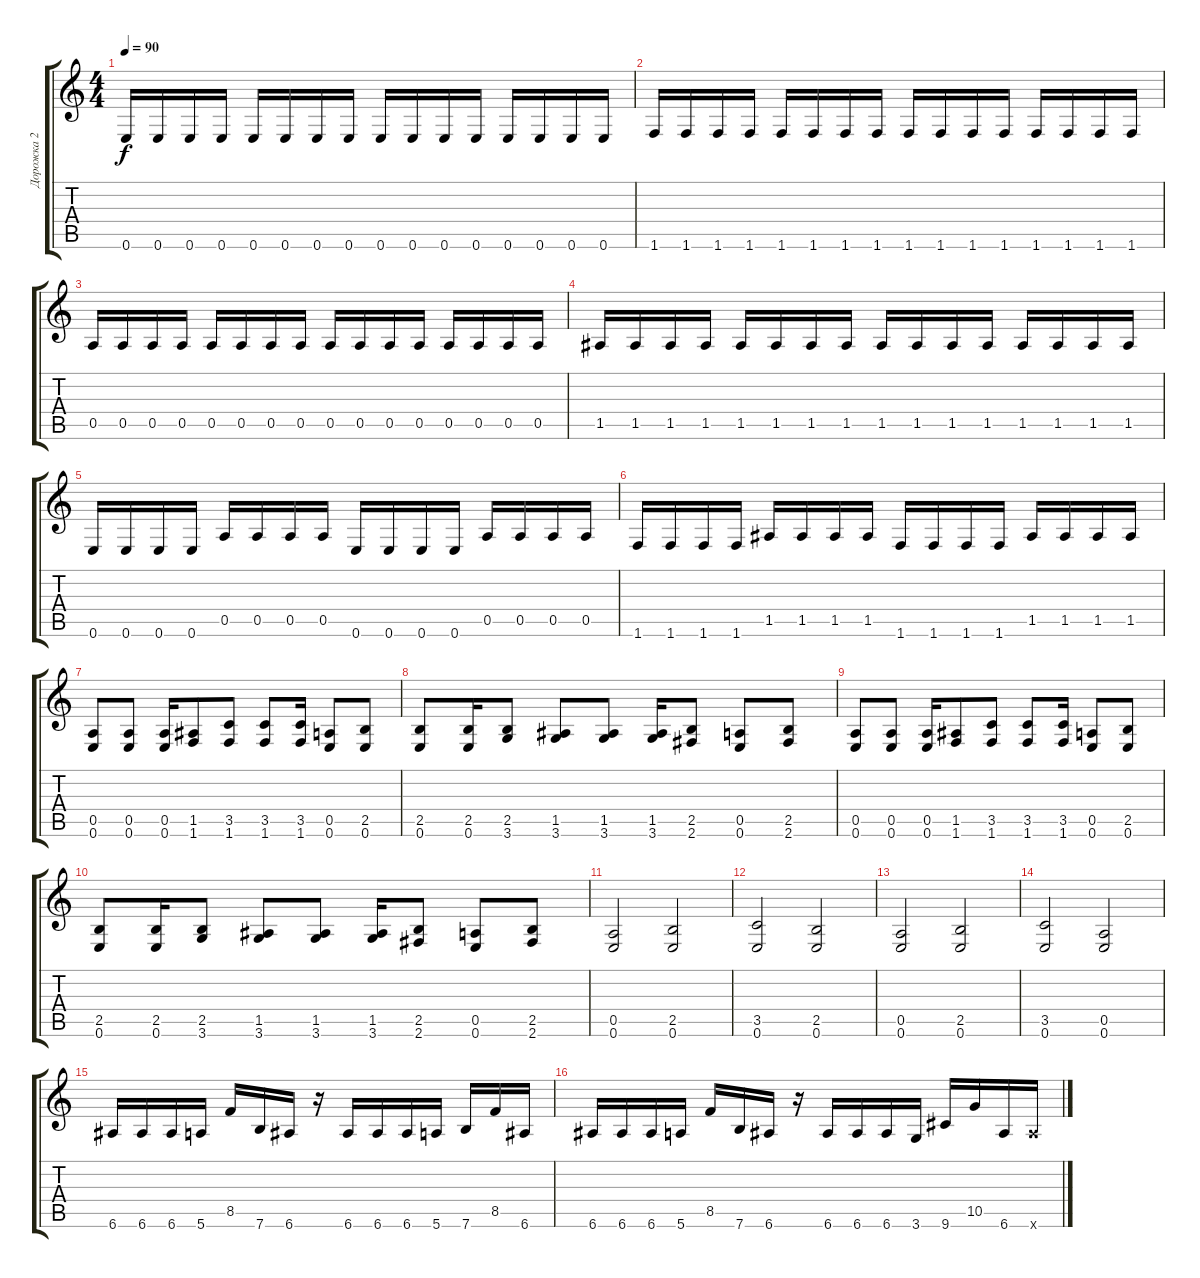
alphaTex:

\track ("Дорожка 2" "Дорожка 2") {instrument overdrivenguitar}
\staff {score tabs}
\tuning (E4 B3 G3 D3 A2 E2) {hide}
\ts (4 4)
\tempo 90
\clef g2
\ks c
0.6.16{dy f} 0.6.16 0.6.16 0.6.16 0.6.16 0.6.16 0.6.16 0.6.16 0.6.16 0.6.16 0.6.16 0.6.16 0.6.16 0.6.16 0.6.16 0.6.16 |
1.6.16 1.6.16 1.6.16 1.6.16 1.6.16 1.6.16 1.6.16 1.6.16 1.6.16 1.6.16 1.6.16 1.6.16 1.6.16 1.6.16 1.6.16 1.6.16 |
0.5.16 0.5.16 0.5.16 0.5.16 0.5.16 0.5.16 0.5.16 0.5.16 0.5.16 0.5.16 0.5.16 0.5.16 0.5.16 0.5.16 0.5.16 0.5.16 |
1.5.16 1.5.16 1.5.16 1.5.16 1.5.16 1.5.16 1.5.16 1.5.16 1.5.16 1.5.16 1.5.16 1.5.16 1.5.16 1.5.16 1.5.16 1.5.16 |
0.6.16 0.6.16 0.6.16 0.6.16 0.5.16 0.5.16 0.5.16 0.5.16 0.6.16 0.6.16 0.6.16 0.6.16 0.5.16 0.5.16 0.5.16 0.5.16 |
1.6.16 1.6.16 1.6.16 1.6.16 1.5.16 1.5.16 1.5.16 1.5.16 1.6.16 1.6.16 1.6.16 1.6.16 1.5.16 1.5.16 1.5.16 1.5.16 |
(0.5 0.6).8 (0.5 0.6).8 (0.5 0.6).16 (1.5 1.6).8 (3.5 1.6).8 (3.5 1.6).8 (3.5 1.6).16 (0.5 0.6).8 (2.5 0.6).8 |
(2.5 0.6).8 (2.5 0.6).16 (2.5 3.6).8 (1.5 3.6).8 (1.5 3.6).8 (1.5 3.6).16 (2.5 2.6).8 (0.5 0.6).8 (2.5 2.6).8 |
(0.5 0.6).8 (0.5 0.6).8 (0.5 0.6).16 (1.5 1.6).8 (3.5 1.6).8 (3.5 1.6).8 (3.5 1.6).16 (0.5 0.6).8 (2.5 0.6).8 |
(2.5 0.6).8 (2.5 0.6).16 (2.5 3.6).8 (1.5 3.6).8 (1.5 3.6).8 (1.5 3.6).16 (2.5 2.6).8 (0.5 0.6).8 (2.5 2.6).8 |
(0.5 0.6).2 (2.5 0.6).2 |
(3.5 0.6).2 (2.5 0.6).2 |
(0.5 0.6).2 (2.5 0.6).2 |
(3.5 0.6).2 (0.5 0.6).2 |
6.6.16 6.6.16 6.6.16 5.6.16 8.5.16 7.6.16 6.6.16 r.16 6.6.16 6.6.16 6.6.16 5.6.16 7.6.16 8.5.16 6.6.16 |
6.6.16 6.6.16 6.6.16 5.6.16 8.5.16 7.6.16 6.6.16 r.16 6.6.16 6.6.16 6.6.16 3.6.16 9.6.16 10.5.16 6.6.16 6.6{x}.16
